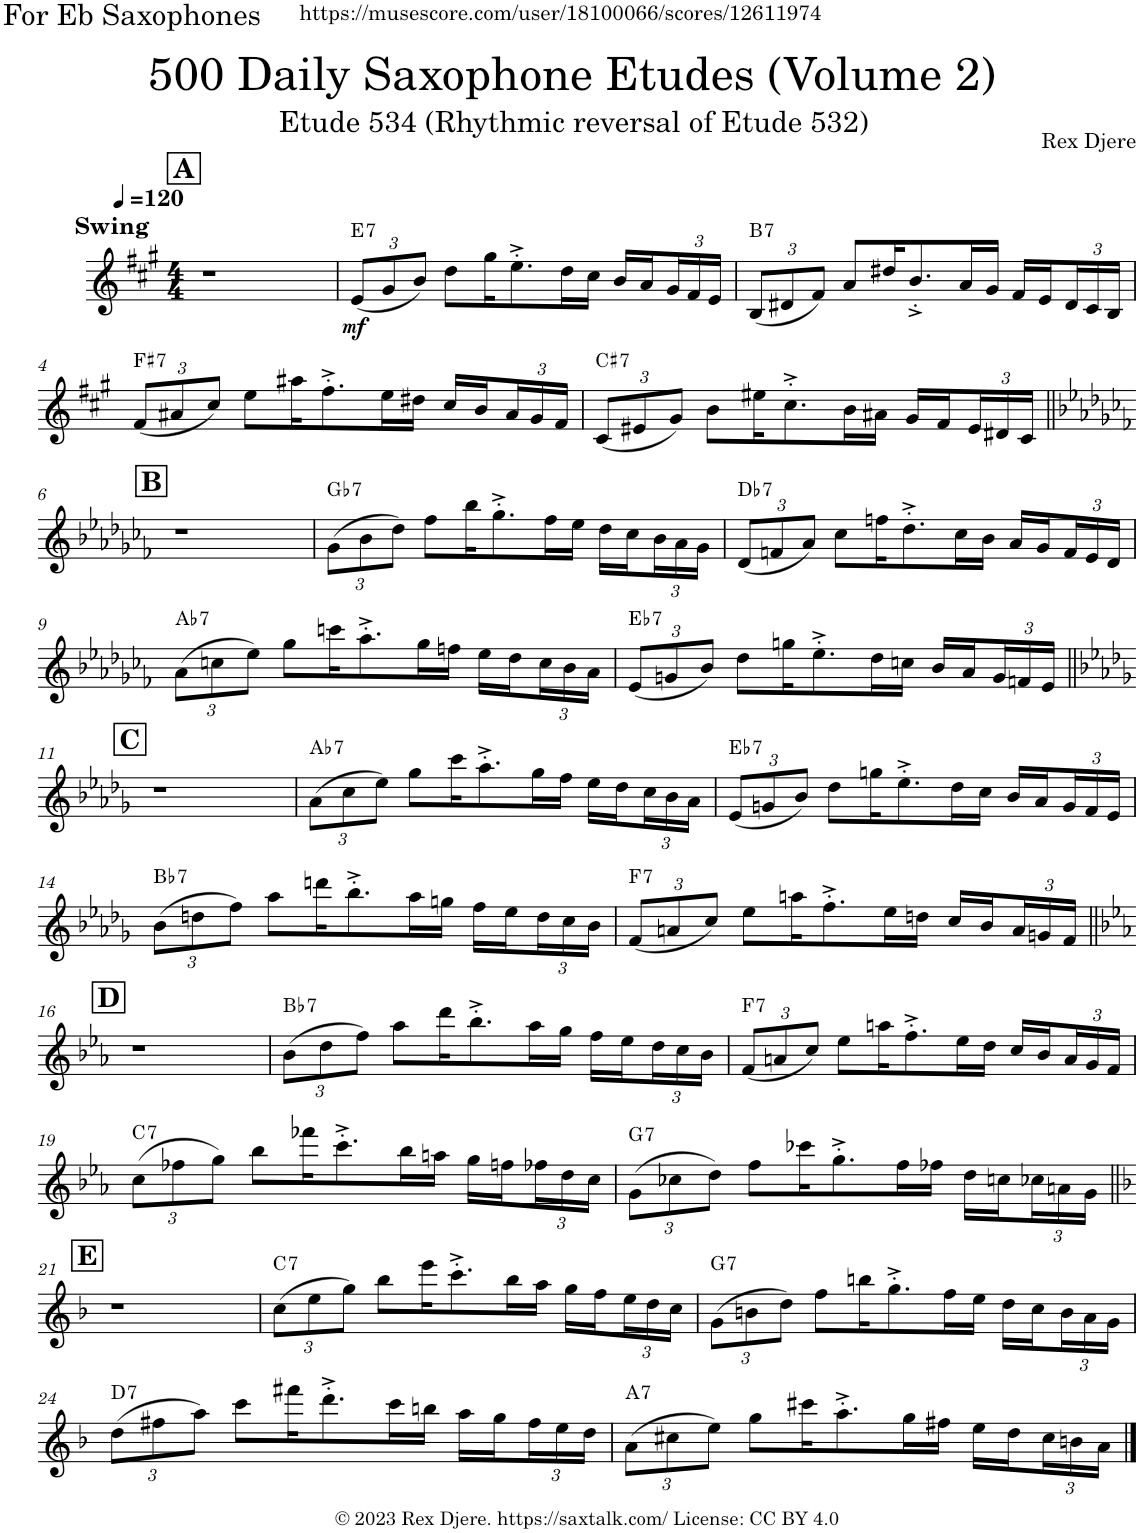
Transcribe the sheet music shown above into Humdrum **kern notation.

**kern	**dynam	**harte
*part1	*part1	*part1
*staff1	*staff1	*
*I"Alto Saxophone	*	*
*I'A. Sax.	*	*
*clefG2	*	*
*Trd5c9	*	*
*k[f#c#g#]	*	*
*M4/4	*	*
*MM120	*	*
!!LO:REH:place=s1:a:B:cj:fs=14:t=A
=1	=1	=1
!LO:TX:a:B:t=Swing	!	!
1r	.	.
=2	=2	=2
*Xbrackettup	*	*
!	!LO:DY:b	!LO:H:kt=7
(12e/L	mf	E:7
12g#/	.	.
12b/J)	.	.
8dd\L	.	.
16gg#\K	.	.
8.ee^'\	.	.
16dd\L	.	.
16cc#\JJ	.	.
16b/LL	.	.
16a/	.	.
24g#/	.	.
24f#/	.	.
24e/JJ	.	.
=3	=3	=3
!	!	!LO:H:kt=7
(12B/L	.	B:7
12d#X/	.	.
12f#/J)	.	.
8a/L	.	.
16dd#X/K	.	.
8.b^'/	.	.
16a/L	.	.
16g#/JJ	.	.
16f#/LL	.	.
16e/	.	.
24d#/	.	.
24c#/	.	.
24B/JJ	.	.
!!LO:LB:g=z
=4	=4	=4
!	!	!LO:H:kt=7
(12f#/L	.	F#:7
12a#X/	.	.
12cc#/J)	.	.
8ee\L	.	.
16aa#X\K	.	.
8.ff#^'\	.	.
16ee\L	.	.
16dd#X\JJ	.	.
16cc#/LL	.	.
16b/	.	.
24a#/	.	.
24g#/	.	.
24f#/JJ	.	.
=5	=5	=5
!	!	!LO:H:kt=7
(12c#/L	.	C#:7
12e#X/	.	.
12g#/J)	.	.
8b\L	.	.
16ee#X\K	.	.
8.cc#^'\	.	.
16b\L	.	.
16a#X\JJ	.	.
16g#/LL	.	.
16f#/	.	.
24e#/	.	.
24d#X/	.	.
24c#/JJ	.	.
!!LO:LB:g=z
!!LO:REH:place=s1:a:B:cj:fs=14:t=B
=6||	=6||	=6||
*k[b-e-a-d-g-c-f-]	*	*
1r	.	.
=7	=7	=7
!	!	!LO:H:kt=7
(12g-\L	.	Gb:7
12b-\	.	.
12dd-\J)	.	.
8ff-\L	.	.
16bb-\K	.	.
8.gg-^'\	.	.
16ff-\L	.	.
16ee-\JJ	.	.
16dd-\LL	.	.
16cc-\	.	.
24b-\	.	.
24a-\	.	.
24g-\JJ	.	.
=8	=8	=8
!	!	!LO:H:kt=7
(12d-/L	.	Db:7
12fn/	.	.
12a-/J)	.	.
8cc-\L	.	.
16ffn\K	.	.
8.dd-^'\	.	.
16cc-\L	.	.
16b-\JJ	.	.
16a-/LL	.	.
16g-/	.	.
24f/	.	.
24e-/	.	.
24d-/JJ	.	.
!!LO:LB:g=z
=9	=9	=9
!	!	!LO:H:kt=7
(12a-\L	.	Ab:7
12ccn\	.	.
12ee-\J)	.	.
8gg-\L	.	.
16cccn\K	.	.
8.aa-^'\	.	.
16gg-\L	.	.
16ffn\JJ	.	.
16ee-\LL	.	.
16dd-\	.	.
24cc\	.	.
24b-\	.	.
24a-\JJ	.	.
=10	=10	=10
!	!	!LO:H:kt=7
(12e-/L	.	Eb:7
12gn/	.	.
12b-/J)	.	.
8dd-\L	.	.
16ggn\K	.	.
8.ee-^'\	.	.
16dd-\L	.	.
16ccn\JJ	.	.
16b-/LL	.	.
16a-/	.	.
24g/	.	.
24fn/	.	.
24e-/JJ	.	.
!!LO:LB:g=z
!!LO:REH:place=s1:a:B:cj:fs=14:t=C
=11||	=11||	=11||
*k[b-e-a-d-g-]	*	*
1r	.	.
=12	=12	=12
!	!	!LO:H:kt=7
(12a-\L	.	Ab:7
12cc\	.	.
12ee-\J)	.	.
8gg-\L	.	.
16ccc\K	.	.
8.aa-^'\	.	.
16gg-\L	.	.
16ff\JJ	.	.
16ee-\LL	.	.
16dd-\	.	.
24cc\	.	.
24b-\	.	.
24a-\JJ	.	.
=13	=13	=13
!	!	!LO:H:kt=7
(12e-/L	.	Eb:7
12gn/	.	.
12b-/J)	.	.
8dd-\L	.	.
16ggn\K	.	.
8.ee-^'\	.	.
16dd-\L	.	.
16cc\JJ	.	.
16b-/LL	.	.
16a-/	.	.
24g/	.	.
24f/	.	.
24e-/JJ	.	.
!!LO:LB:g=z
=14	=14	=14
!	!	!LO:H:kt=7
(12b-\L	.	Bb:7
12ddn\	.	.
12ff\J)	.	.
8aa-\L	.	.
16dddn\K	.	.
8.bb-^'\	.	.
16aa-\L	.	.
16ggn\JJ	.	.
16ff\LL	.	.
16ee-\	.	.
24dd\	.	.
24cc\	.	.
24b-\JJ	.	.
=15	=15	=15
!	!	!LO:H:kt=7
(12f/L	.	F:7
12an/	.	.
12cc/J)	.	.
8ee-\L	.	.
16aan\K	.	.
8.ff^'\	.	.
16ee-\L	.	.
16ddn\JJ	.	.
16cc/LL	.	.
16b-/	.	.
24a/	.	.
24gn/	.	.
24f/JJ	.	.
!!LO:LB:g=z
!!LO:REH:place=s1:a:B:cj:fs=14:t=D
=16||	=16||	=16||
*k[b-e-a-]	*	*
1r	.	.
=17	=17	=17
!	!	!LO:H:kt=7
(12b-\L	.	Bb:7
12dd\	.	.
12ff\J)	.	.
8aa-\L	.	.
16ddd\K	.	.
8.bb-^'\	.	.
16aa-\L	.	.
16gg\JJ	.	.
16ff\LL	.	.
16ee-\	.	.
24dd\	.	.
24cc\	.	.
24b-\JJ	.	.
=18	=18	=18
!	!	!LO:H:kt=7
(12f/L	.	F:7
12an/	.	.
12cc/J)	.	.
8ee-\L	.	.
16aan\K	.	.
8.ff^'\	.	.
16ee-\L	.	.
16dd\JJ	.	.
16cc/LL	.	.
16b-/	.	.
24a/	.	.
24g/	.	.
24f/JJ	.	.
!!LO:LB:g=z
=19	=19	=19
!	!	!LO:H:kt=7
(12cc\L	.	C:7
12ff-X\	.	.
12gg\J)	.	.
8bb-\L	.	.
16fff-X\K	.	.
8.ccc^'\	.	.
16bb-\L	.	.
16aan\JJ	.	.
16gg\LL	.	.
16ffn\	.	.
24ff-X\	.	.
24dd\	.	.
24cc\JJ	.	.
=20	=20	=20
!	!	!LO:H:kt=7
(12g\L	.	G:7
12cc-X\	.	.
12dd\J)	.	.
8ff\L	.	.
16ccc-X\K	.	.
8.gg^'\	.	.
16ff\L	.	.
16ff-X\JJ	.	.
16dd\LL	.	.
16ccn\	.	.
24cc-X\	.	.
24an\	.	.
24g\JJ	.	.
!!LO:LB:g=z
!!LO:REH:place=s1:a:B:cj:fs=14:t=E
=21||	=21||	=21||
*k[b-]	*	*
1r	.	.
=22	=22	=22
!	!	!LO:H:kt=7
(12cc\L	.	C:7
12ee\	.	.
12gg\J)	.	.
8bb-\L	.	.
16eee\K	.	.
8.ccc^'\	.	.
16bb-\L	.	.
16aa\JJ	.	.
16gg\LL	.	.
16ff\	.	.
24ee\	.	.
24dd\	.	.
24cc\JJ	.	.
=23	=23	=23
!	!	!LO:H:kt=7
(12g\L	.	G:7
12bn\	.	.
12dd\J)	.	.
8ff\L	.	.
16bbn\K	.	.
8.gg^'\	.	.
16ff\L	.	.
16ee\JJ	.	.
16dd\LL	.	.
16cc\	.	.
24b\	.	.
24a\	.	.
24g\JJ	.	.
!!LO:LB:g=z
=24	=24	=24
!	!	!LO:H:kt=7
(12dd\L	.	D:7
12ff#X\	.	.
12aa\J)	.	.
8ccc\L	.	.
16fff#X\K	.	.
8.ddd^'\	.	.
16ccc\L	.	.
16bbn\JJ	.	.
16aa\LL	.	.
16gg\	.	.
24ff#\	.	.
24ee\	.	.
24dd\JJ	.	.
=25	=25	=25
!	!	!LO:H:kt=7
(12a\L	.	A:7
12cc#X\	.	.
12ee\J)	.	.
8gg\L	.	.
16ccc#X\K	.	.
8.aa^'\	.	.
16gg\L	.	.
16ff#X\JJ	.	.
16ee\LL	.	.
16dd\	.	.
24cc#\	.	.
24bn\	.	.
24a\JJ	.	.
==	==	==
*-	*-	*-
